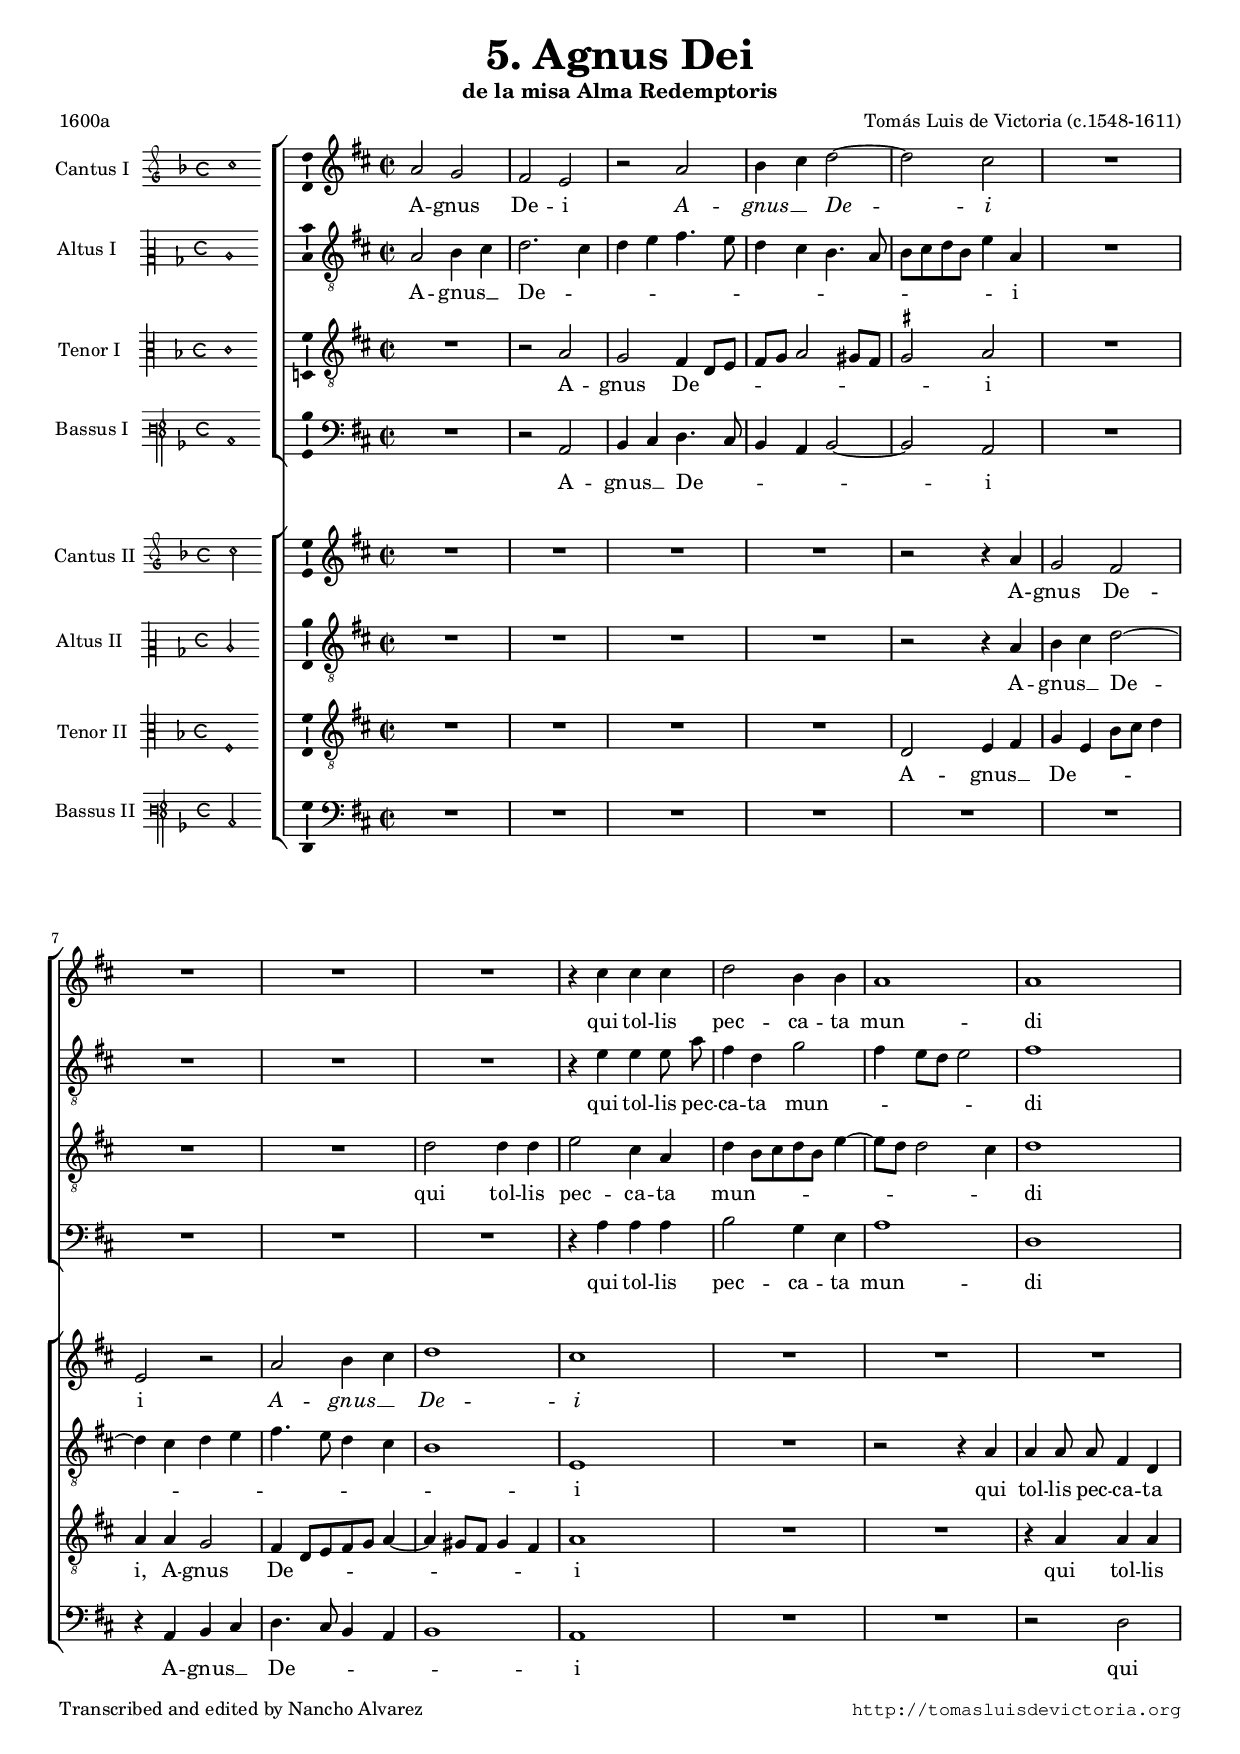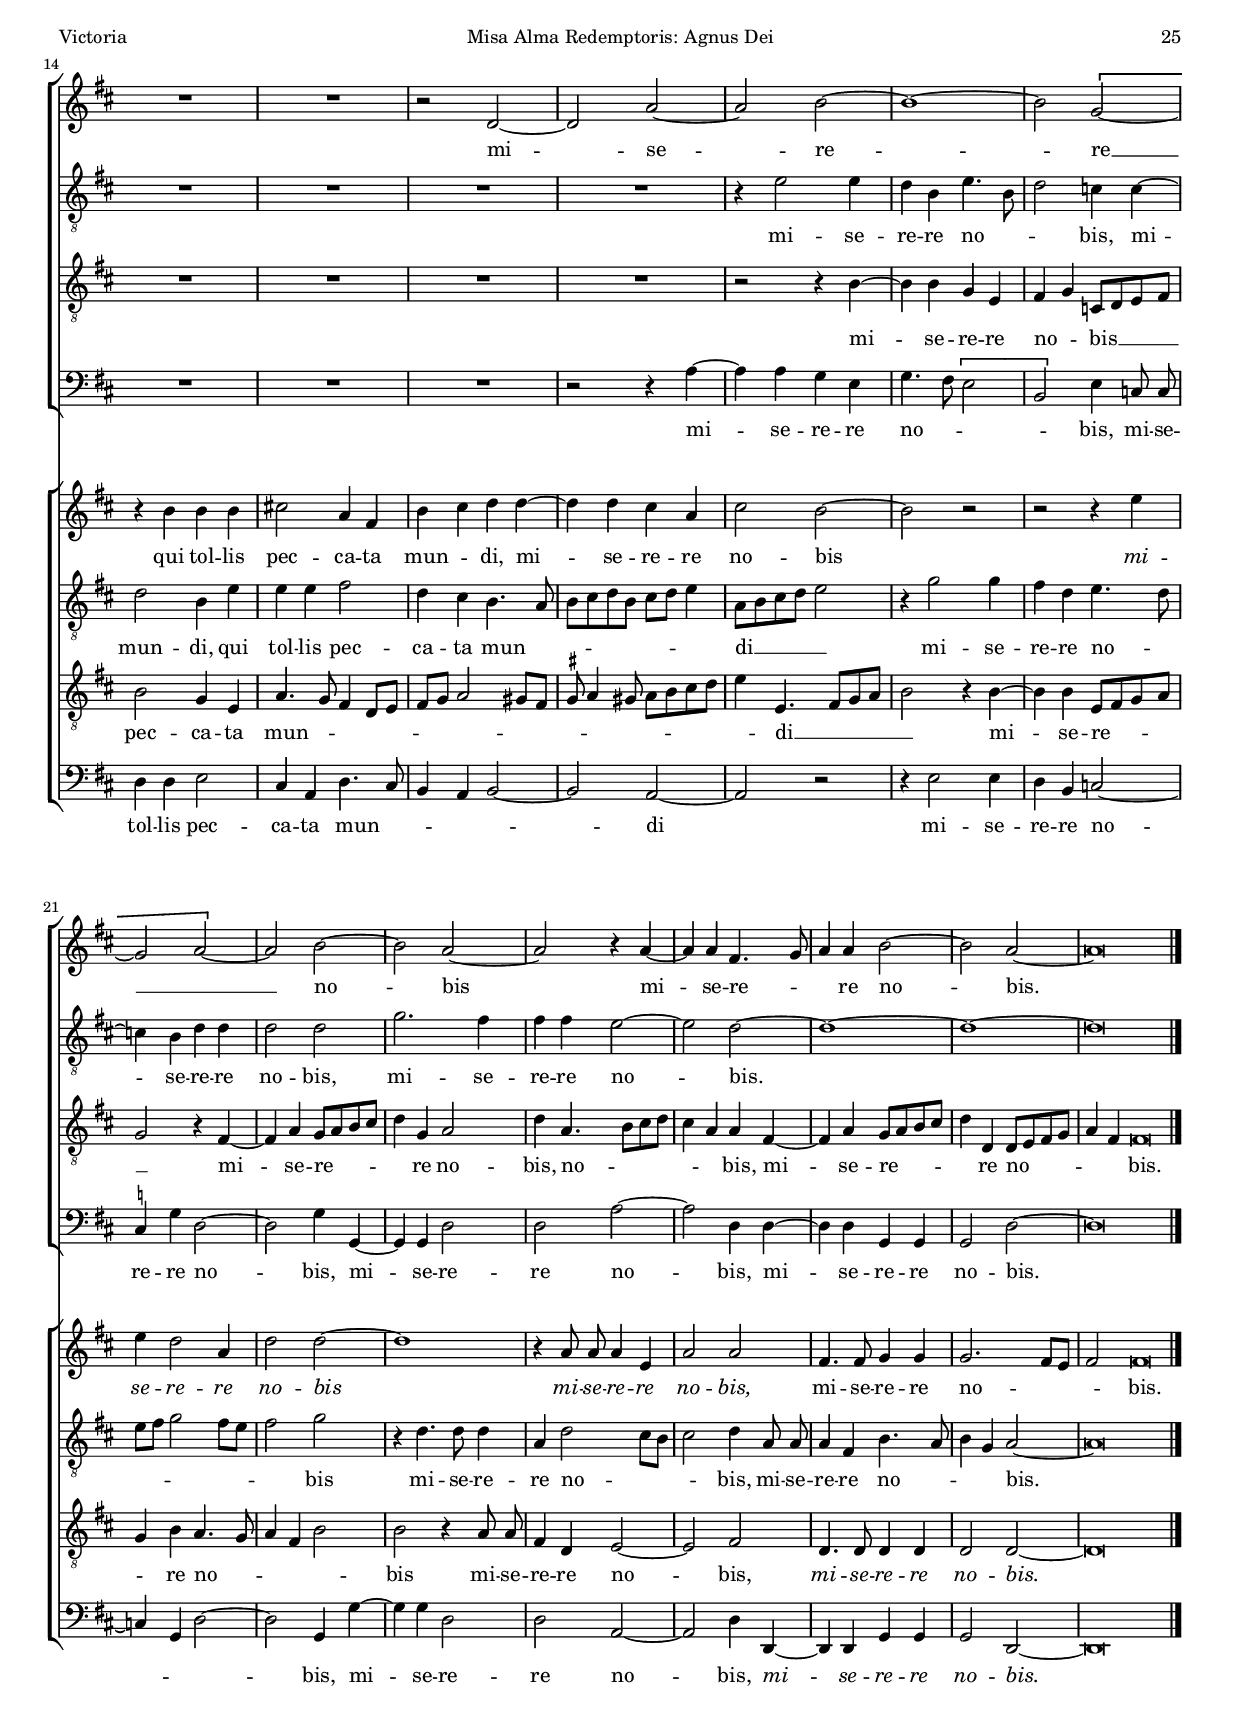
\version "2.24.0"

#(set-default-paper-size "a4")
#(set-global-staff-size 16.2)
#(ly:set-option 'point-and-click #f)
%mobile -s10.5 -i2.2

italicas=\override LyricText.font-shape = #'italic
rectas=\override LyricText.font-shape = #'upright
ss=\once \set suggestAccidentals = ##t
incipitwidth = 20
letrachica=\override LyricText.font-size = #-3
mtempo={\tempo 4 = 100}
mtempob={\tempo 4 = 50}
mt=#(define-music-function (offset) (number?) ; move lyric text
      #{ \once \override LyricText.X-offset = -$offset #})


htitle="Misa Alma Redemptoris: Agnus Dei"
hcomposer="Victoria"

\header {
	title=\markup{\fontsize #3 "5. Agnus Dei"}
	subtitle="de la misa Alma Redemptoris"
        %subsubtitle=\markup{\null \vspace #.1 }
	composer="Tomás Luis de Victoria (c.1548-1611)"
        pdfauthor=\composer
	%opus="(-)"
	poet="1600a"
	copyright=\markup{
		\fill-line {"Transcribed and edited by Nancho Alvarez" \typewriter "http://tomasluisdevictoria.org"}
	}
%	tagline=""
}


global={\key f \major \time 2/2  \skip 1*28 \bar "|."
}

cantus=\relative c'' {
	c2 bes
	a g
	r c
	d4 e f2 ~
%5
	f e
	R1*4/4
	R1*4/4
	R1*4/4
	R1*4/4
%10
	r4 e e e
	f2 d4 d
	c1
	c
	R1*4/4
%15
	R1*4/4 
	r2 f, ~
	f c' ~
	c d ~
	d1 ~
%20
	d2 \[bes ~
	bes c ~ \]
	c d ~
	d c ~
	c r4 c ~
%25
	c c a4. bes8
	c4 c d2 ~
	d c ~
	c\breve*1/2
}

altus=\relative c' {
	c2 d4 e
	f2. e4
	f g a4. g8
	f4 e d4. c8
%5
	d e f d g4 c,
	R1*4/4
	R1*4/4
	R1*4/4
	R1*4/4
%10
	\set Staff.autoBeaming = ##f
	r4 g' g g8 c
	\set Staff.autoBeaming = ##t
	a4 f bes2
	a4 g8 f g2
	a1
	R1*4/4
%15
	R1*4/4
	R1*4/4
	R1*4/4
	r4 g2 g4
	f d g4. d8
%20
	f2 es4 es ~
	es d f f
	f2 f
	bes2. a4
	a a g2 ~
%25
	g f ~
	f1 ~
	f ~
	f\breve*1/2
}

tenor=\relative c' {
	R1*4/4
	r2 c
	bes a4 f8 g
	a bes c2 b8 a
%5
	\ss b2 c
	R1*4/4
	R1*4/4
	R1*4/4
	f2 f4 f
%10
	g2 e4 c
	f  d8[ e f d] g4 ~
	g8 f f2 e4
	f1
	R1*4/4
%15
	R1*4/4
	R1*4/4
	R1*4/4
	r2 r4 d ~
	d d bes g
%20
	a bes es,8 f g a
	bes2 r4 a ~
	a c bes8 c d e
	f4 bes, c2
	f4 c4. d8 e f
%25
	e4 c c a ~
	a c bes8 c d e
	f4 f, f8 g a bes
	c4 a \mtempob a\breve*1/4
}

bassus=\relative c {
	R1*4/4
	r2 c
	d4 e f4. e8
	d4 c d2 ~
%5
	d c
	R1*4/4
	R1*4/4
	R1*4/4
	R1*4/4
%10
	r4 c' c c
	d2 bes4 g
	c1
	f,
	R1*4/4
%15
	R1*4/4
	R1*4/4
	r2 r4 c' ~
	c c bes g
	bes4. a8 \[g2
%20
	d\] g4 es8 \noBeam es
	\ss es4 bes' f2 ~
	f bes4 bes, ~
	bes bes f'2
	f c' ~
%25
	c f,4 f ~
	f f bes, bes
	bes2 f' ~
	f\breve*1/2
}

cantusdos=\relative c'' {
	R1*4/4
	R1*4/4
	R1*4/4
	R1*4/4
%5
	r2 r4 c
	bes2 a
	g r
	c d4 e
	f1
%10
	e
	R1*4/4
	R1*4/4
	R1*4/4
	r4 d d d
%15
	e!2 c4 a
	d e f f ~
	f f e c
	e2 d ~
	d r
%20
	r r4 g
	g f2 c4
	f2 f ~
	f1
	\set Staff.autoBeaming = ##f
	r4 c8 c c4 g
	\set Staff.autoBeaming = ##t
%25
	c2 c
	a4. a8 bes4 bes
	bes2. a8 g
	a2 a\breve*1/4
}

altusdos=\relative c' {
	R1*4/4
	R1*4/4
	R1*4/4
	R1*4/4
%5
	r2 r4 c
	d e f2 ~
	f4 e f g
	a4. g8 f4 e
	d1
%10
	g,
	R1*4/4
	r2 r4 c
	\set Staff.autoBeaming = ##f
	c c8 c a4 f
	\set Staff.autoBeaming = ##t
	f'2 d4 g
%15
	g g a2
	f4 e d4. c8
	d e f d e f g4
	c,8 d e f g2
	r4 bes2 bes4
%20
	a f g4. f8
	g a bes2 a8 g
	a2 bes
	r4 f4. f8 f4
	c f2 e8 d
%25
	\set Staff.autoBeaming = ##f
	e2 f4 c8 c
	\set Staff.autoBeaming = ##t
	c4 a d4. c8
	d4 bes c2 ~
	c\breve*1/2
}

tenordos=\relative c {
	R1*4/4
	R1*4/4
	R1*4/4
	R1*4/4
%5
	f2 g4 a
	bes g d'8 e f4
	c c bes2
	a4  f8[ g a bes] c4 ~
	c b8 a b4 a
%10
	c1
	R1*4/4
	R1*4/4
	r4 c c c
	d2 bes4 g
%15
	c4. bes8 a4 f8 g
	a bes c2 b8 a
	\ss b c4 b!8 c d e f
	g4 g,4. a8 bes c
	d2 r4 d ~
%20
	d d g,8 a bes c
	bes4 d c4. bes8
	c4 a d2
	\set Staff.autoBeaming = ##f
	d r4 c8 c
	\set Staff.autoBeaming = ##t
	a4 f g2 ~
%25
	g a
	f4. f8 f4 f
	f2 f ~
	f\breve*1/2
}

bassusdos=\relative c {
	R1*4/4
	R1*4/4
	R1*4/4
	R1*4/4
%5
	R1*4/4
	R1*4/4
	r4 c d e
	f4. e8 d4 c
	d1
%10
	c
	R1*4/4
	R1*4/4
	r2 f
	f4 f g2
%15
	e4 c f4. e8
	d4 c d2 ~
	d c ~
	c r
	r4 g'2 g4
%20
	f d es2 ~
	es4 bes f'2 ~
	f bes,4 bes' ~
	bes bes f2
	f c ~
%25
	c f4 f, ~
	f f bes bes
	bes2 f ~
	f\breve*1/2
}

textocantus=\lyricmode{
A -- gnus De -- i
\italicas A -- \mt #1.5 gnus __ _ De -- _ i \rectas
qui tol -- lis pec -- ca -- ta mun -- di
mi -- _ se -- _ re -- _ _ re __ _ _ _ no -- _ bis _
mi -- _ se -- re -- _ _ re no -- _ bis. _
}
textocantusb=\lyricmode{
\letrachica
_ _ _ _ _ _ _ _ _ _ _ _ _ _ _ _ _ _
do -- _ na _ no -- _ _ bis __ _ _ _ pa -- _ cem _
do -- _ na no -- _ _ bis pa -- _ cem. _
}

textoaltus=\lyricmode{
A -- \mt #1.5 gnus __ _ \mt #.1 De -- _ _ _ _ _ _ _ _ _ _ _ _ _ _ i
qui tol -- lis pec -- ca -- ta \mt #1 mun -- _ _ _ _ di
mi -- se -- re -- re \mt #.2 no -- _ _ bis,
mi -- _ se -- re -- re no -- bis,
mi -- se -- re -- re no -- _ bis. _ _ _ 
}
textoaltusb=\lyricmode{
\letrachica
_ _ _ _ _ _ _ _ _ _ _ _ _ _ _ _ _ _ _ _ _ _ _ 
_ _ _ _ _ _ _ _ 
do -- na no -- bis pa -- _ _ cem,
do -- _ na no -- bis pa -- cem,
do -- na no -- bis pa -- _ cem. _ _ _ 
}

textotenor=\lyricmode{
A -- gnus \mt #.5 De -- _ _ _ _ _ _ _ _ i
qui tol -- lis pec -- ca -- ta \mt #1.4 mun -- _ _ _ _ _ _ _ _ _ di
mi -- _ se -- re -- re no -- _ \mt #.2 bis __ _ _ _ _ 
mi -- _ se -- re -- _ _ _ _ re no -- bis,
no -- _ _ _ _ _ \mt #.8 bis,
mi -- _ se -- re -- _ _ _ _ re no -- _ _ _ _ _ \mt #.5 bis.
}
textotenorb=\lyricmode{
\letrachica
_ _ _ _ _ _ _ _ _ _ _ _ _ _ _ _ _ _ _ _ _ _ _ 
_ _ _ _ _ _
do -- _ na no -- bis pa -- _ cem __ _ _ _ _ 
do -- _ na no -- _ _ _ _ bis pa -- cem, pa -- _ _ _ _ _ cem,
do -- _ na no -- _ _ _ _ bis pa -- _ _ _ _ _ cem.
}

textobassus=\lyricmode{
A -- \mt #1.5 gnus __ _ De -- _ _ _ _ _ i
qui tol -- lis pec -- ca -- ta mun -- di
mi -- _ se -- re -- re \mt #.2 no -- _ _ _ bis,
mi -- se -- re -- re no -- _ bis,
mi -- _ se -- re -- re no -- _ bis,
mi -- _ se -- re -- re no -- bis. _
}
textobassusb=\lyricmode{
\letrachica
_ _ _ _ _ _ _ _ _ _ _ _ _ _ _ _ _ _ 
do -- _ na no -- bis pa -- _ _ _ cem,
do -- na no -- bis pa -- _ cem,
do -- _ na no -- bis pa -- _ cem,
do -- _ na no -- bis pa -- cem. _
}

textocantusdos=\lyricmode{
A -- gnus De -- i
\italicas A -- \mt #1.5 gnus __ _ De -- i \rectas
qui tol -- lis pec -- ca -- ta \mt #1.6 mun -- _ di,
mi -- _ se -- re -- re no -- bis _
\italicas
mi -- se -- re -- re no -- bis _
mi -- se -- re -- re no -- bis,
\rectas
mi -- se -- re -- re \mt #.2 no -- _ _ _ \mt #.5 bis.
}
textocantusdosb=\lyricmode{
\letrachica
_ _ _ _ _ _ _ _ _ _ _ _ _ _ _ _ _ _ 
do -- _ na no -- bis pa -- cem _
do -- na no -- bis pa -- cem _
do -- na no -- bis pa -- cem,
do -- na no -- bis pa -- _ _ _ cem.
}

textoaltusdos=\lyricmode{
A -- \mt #1.5 gnus __ _ De -- _ _ _ _ _ _ _ _ _ i
qui tol -- lis pec -- ca -- ta mun -- di,
qui tol -- lis pec -- ca -- ta \mt #.6 mun -- _ _ _ _ _ _ _ _ di __ _ _ _ _ 
mi -- se -- re -- re no -- _ _ _ _ _ _ _ bis
mi -- se -- re -- re no -- _ _ _ bis,
mi -- se -- re -- re \mt #.2 no -- _ _ _ bis. _
}
textoaltusdosb=\lyricmode{
\letrachica
_ _ _ _ _ _ _ _ _ _ _ _ _ _ _ _ _ _ _ _ _ _ _ 
_ _ _ _ _ _ _ _ _ _
_ _ _ _ _ _ _ _ _ 
do -- na no -- bis pa -- _ _ _ _ _ _ _ cem
do -- na no -- bis pa -- _ _ _ cem,
do -- na no -- bis pa -- _ _ _ cem. _
}

textotenordos=\lyricmode{
A -- \mt #1.5 gnus __ _ \mt #.2 De -- _ _ _ _ i, 
A -- gnus \mt #.5 De -- _ _ _ _ _ _ _ _ _ _ i
qui tol -- lis pec -- ca -- ta \mt #1.4 mun -- _ _ _ _ _ _ _ _ _ _ _ _ _ _ _ _ _ di __ _ _ _ _ 
mi -- _ se -- re -- _ _ _ _ re \mt #.1 no -- _ _ _ _ bis
mi -- se -- re -- re no -- _ bis,
\italicas mi -- se -- re -- re no -- bis. _
}
textotenordosb=\lyricmode{
\letrachica
_ _ _ _ _ _ _ _ _ _ _ _ _ _ _ _ _ _ _ _ _ _ _ 
_ _ _ _ _ _ _ _ _ _ _ _ _ _ _ _ _ _ _ 
_ _ _ _ _ _ _ _ _ _ 
do -- _ na no -- _ _ _ _ bis pa -- _ _ _ _ cem
do -- na no -- bis pa -- _ cem,
do -- na no -- bis pa -- cem. _
}

textobassusdos=\lyricmode{
A -- \mt #1.5 gnus __ _ \mt #.3 De -- _ _ _ _ i
qui tol -- lis pec -- ca -- ta \mt #.5 mun -- _ _ _ _ _ di _
mi -- se -- re -- re no -- _ _ _ _ bis,
mi -- _ se -- re -- re no -- _ bis,
\italicas mi -- _ se -- re -- re no -- bis. _
}
textobassusdosb=\lyricmode{
\letrachica
_ _ _ _ _ _ _ _ _ _ _ _ _ _ _ _ _ _ _ _ _ _ _ 
do -- na no -- bis pa -- _ _ _ _ cem,
do -- _ na no -- bis pa -- _ cem,
do -- _ na no -- bis pa -- cem. _
}

incipitcantus=\markup{
	\score{
		{ 
		\set Staff.instrumentName="Cantus I  "
		\override NoteHead.style = #'neomensural
		\override Rest.style = #'neomensural
		\override Staff.TimeSignature.style = #'neomensural
		\cadenzaOn 
		\clef "petrucci-g"
		\key f \major
		\time 4/4
		c''1
		} 
	\layout {
		\context {\Voice
			\remove Ligature_bracket_engraver
			\consists Mensural_ligature_engraver
		}
		line-width=\incipitwidth
		indent = 0
	}
	}
}

incipitaltus=\markup{
	\score{
		{ 
		\set Staff.instrumentName="Altus I    "
		\override NoteHead.style = #'neomensural 
		\override Rest.style = #'neomensural
		\override Staff.TimeSignature.style = #'neomensural
		\cadenzaOn 
		\clef "petrucci-c2"
		\key f \major
		\time 4/4
		c'1
		} 
	\layout {
		\context {\Voice
			\remove Ligature_bracket_engraver
			\consists Mensural_ligature_engraver
		}
		line-width=\incipitwidth
		indent = 0
	}
	}
}

incipittenor=\markup{
	\score{
		{ 
		\set Staff.instrumentName="Tenor I   "
		\override NoteHead.style = #'neomensural 
		\override Rest.style = #'neomensural
		\override Staff.TimeSignature.style = #'neomensural
		\cadenzaOn 
		\clef "petrucci-c3"
		\key f \major
		\time 4/4
		c'1
		} 
	\layout {
		\context {\Voice
			\remove Ligature_bracket_engraver
			\consists Mensural_ligature_engraver
		}
		line-width=\incipitwidth
		indent=0
	}
	}
}

incipitbassus=\markup{
	\score{
		{ 
		\set Staff.instrumentName="Bassus I  "
		\override NoteHead.style = #'neomensural 
		\override Rest.style = #'neomensural
		\override Staff.TimeSignature.style = #'neomensural
		\cadenzaOn 
		\clef "petrucci-f3"
		\key f \major
		\time 4/4
		c1
		} 
	\layout {
		\context {\Voice
			\remove Ligature_bracket_engraver
			\consists Mensural_ligature_engraver
		}
		line-width=\incipitwidth
		indent = 0
	}
	}
}

incipitcantusdos=\markup{
	\score{
		{ 
		\set Staff.instrumentName="Cantus II "
		\override NoteHead.style = #'neomensural
		\override Rest.style = #'neomensural
		\override Staff.TimeSignature.style = #'neomensural
		\cadenzaOn 
		\clef "petrucci-g"
		\key f \major
		\time 4/4
		c''2
		} 
	\layout {
		\context {\Voice
			\remove Ligature_bracket_engraver
			\consists Mensural_ligature_engraver
		}
		line-width=\incipitwidth
		indent = 0
	}
	}
}

incipitaltusdos=\markup{
	\score{
		{ 
		\set Staff.instrumentName="Altus II   "
		\override NoteHead.style = #'neomensural 
		\override Rest.style = #'neomensural
		\override Staff.TimeSignature.style = #'neomensural
		\cadenzaOn 
		\clef "petrucci-c2"
		\key f \major
		\time 4/4
		c'2
		} 
	\layout {
		\context {\Voice
			\remove Ligature_bracket_engraver
			\consists Mensural_ligature_engraver
		}
		line-width=\incipitwidth
		indent = 0
	}
	}
}

incipittenordos=\markup{
	\score{
		{ 
		\set Staff.instrumentName="Tenor II  "
		\override NoteHead.style = #'neomensural 
		\override Rest.style = #'neomensural
		\override Staff.TimeSignature.style = #'neomensural
		\cadenzaOn 
		\clef "petrucci-c3"
		\key f \major
		\time 4/4
		f1
		} 
	\layout {
		\context {\Voice
			\remove Ligature_bracket_engraver
			\consists Mensural_ligature_engraver
		}
		line-width=\incipitwidth
		indent=0
	}
	}
}

incipitbassusdos=\markup{
	\score{
		{ 
		\set Staff.instrumentName="Bassus II "
		\override NoteHead.style = #'neomensural 
		\override Rest.style = #'neomensural
		\override Staff.TimeSignature.style = #'neomensural
		\cadenzaOn 
		\clef "petrucci-f3"
		\key f \major
		\time 4/4
		c2
		} 
	\layout {
		\context {\Voice
			\remove Ligature_bracket_engraver
			\consists Mensural_ligature_engraver
		}
		line-width=\incipitwidth
		indent = 0
	}
	}
}


\score {\transpose c' a{
<<
\new ChoirStaff<<

	\new Staff <<\global
	\new Voice="v1" {
		\set Staff.instrumentName=\incipitcantus
		%\set Staff.instrumentName="Cantus I "
		\clef "treble"
		\cantus }
	\new Lyrics \lyricsto "v1" {\textocantus }
	%\new Lyrics \lyricsto "v1" {\textocantusb }
	>>

	
	\new Staff << \global
	\new Voice="v2" {
		\set Staff.instrumentName=\incipitaltus
		%\set Staff.instrumentName="Altus I "
		\clef "G_8" 
		\altus}
	\new Lyrics \lyricsto "v2" {\textoaltus }
	%\new Lyrics \lyricsto "v2" {\textoaltusb }
	>>

	
	\new Staff <<\global
	\new Voice="v3" {
		\set Staff.instrumentName=\incipittenor
		%\set Staff.instrumentName="Tenor I "
		\clef "G_8"
		\tenor }
	\new Lyrics \lyricsto "v3" {\textotenor }
	%\new Lyrics \lyricsto "v3" {\textotenorb }
	>>
	

	\new Staff <<\global
	\new Voice="v4" {
		\set Staff.instrumentName=\incipitbassus
		%\set Staff.instrumentName="Bassus I "
		\clef "bass" 
		\bassus }
	\new Lyrics \lyricsto "v4" {\textobassus }
	%\new Lyrics \lyricsto "v4" {\textobassusb }
	>>
	
>>

\new ChoirStaff<<

	\new Staff <<\global
	\new Voice="v5" {
		\set Staff.instrumentName=\incipitcantusdos
		%\set Staff.instrumentName="Cantus II "
		\clef "treble"
		\cantusdos }
	\new Lyrics \lyricsto "v5" {\textocantusdos }
	%\new Lyrics \lyricsto "v5" {\textocantusdosb }
	>>

	
	\new Staff << \global
	\new Voice="v6" {
		\set Staff.instrumentName=\incipitaltusdos
		%\set Staff.instrumentName="Altus II "
		\clef "G_8" 
		\altusdos }
	\new Lyrics \lyricsto "v6" {\textoaltusdos }
	%\new Lyrics \lyricsto "v6" {\textoaltusdosb }
	>>

	
	\new Staff <<\global
	\new Voice="v7" {
		\set Staff.instrumentName=\incipittenordos
		%\set Staff.instrumentName="Tenor II "
		\clef "G_8"
		\tenordos }
	\new Lyrics \lyricsto "v7" {\textotenordos }
	%\new Lyrics \lyricsto "v7" {\textotenordosb }
	>>
	

	\new Staff <<\global
	\new Voice="v8" {
		\set Staff.instrumentName=\incipitbassusdos
		%\set Staff.instrumentName="Bassus II "
		\clef "bass" 
		\bassusdos }
	\new Lyrics \lyricsto "v8" {\textobassusdos }
	%\new Lyrics \lyricsto "v8" {\textobassusdosb }
	>>
	
>>

>> 
	}%transpose

\layout{ 
	\context {\Lyrics 
		\override VerticalAxisGroup.staff-affinity = #UP
		\override VerticalAxisGroup.nonstaff-relatedstaff-spacing =
			#'((basic-distance . 0) (minimum-distance . 0) (padding . 1))
		\override LyricText.font-size = #1.2
		\override LyricHyphen.minimum-distance = #0.5
	}
	\context {\Score 
		tempoHideNote = ##t
		\override BarNumber.padding = #2 
	}
	\context {\Voice 
		melismaBusyProperties = #'()
		%autoBeaming = ##f
	}
        \context {\ChoirStaff 
                  \override StaffGrouper.staffgroup-staff-spacing =
                        #'((basic-distance . 15) (minimum-distance . 0) (padding . 1))
                  \override StaffGrouper.staff-staff-spacing =
                        #'((basic-distance . 11) (minimum-distance . 0) (padding . 1))
        }
	\context {\Staff 
                %\RemoveEmptyStaves
                %\override VerticalAxisGroup.remove-first = ##t
		\consists Ambitus_engraver 
		\override LigatureBracket.padding = #1
	}
}

%\midi { \mtempo }

}


\paper{
	evenHeaderMarkup=\markup  \fill-line { \fromproperty #'page:page-number-string \htitle \hcomposer }
	oddHeaderMarkup= \markup  \fill-line { \unless \on-first-page \hcomposer \unless \on-first-page \htitle \unless \on-first-page \fromproperty #'page:page-number-string }
	%system-count=20
	%page-count = 8
	ragged-last-bottom = ##f
	indent=3.8\cm
	system-system-spacing =
	#'((basic-distance . 20) (minimum-distance . 0) (padding . 5))
	top-system-spacing = % header
	#'((basic-distance . 9) (minimum-distance . 0) (padding . 0))
	last-bottom-spacing = % footer
	#'((basic-distance . 12) (minimum-distance . 0) (padding . 0))


first-page-number=24
oddHeaderMarkup=\markup \fill-line {\hcomposer \htitle \fromproperty #'page:page-number-string }
evenHeaderMarkup=\markup \fill-line {\unless \on-first-page \fromproperty #'page:page-number-string \unless \on-first-page \htitle \unless \on-first-page \hcomposer }
}